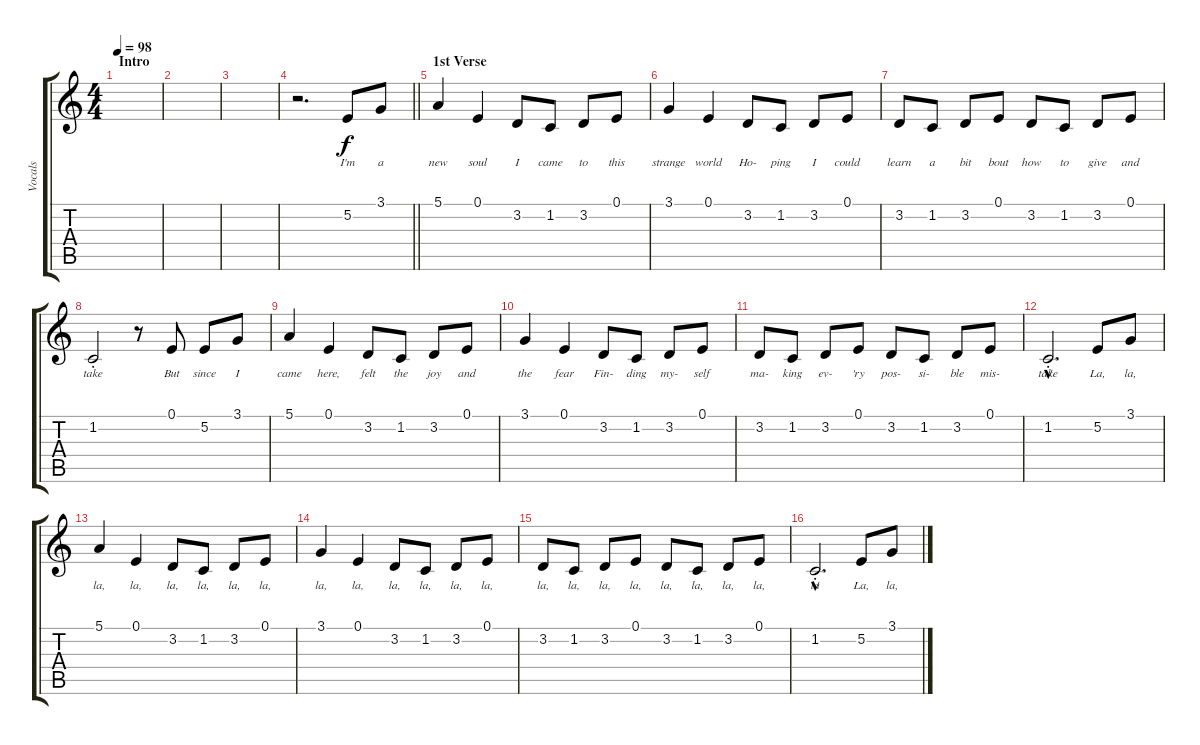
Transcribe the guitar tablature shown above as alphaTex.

\track ("Vocals" "Vocals") {instrument vibraphone}
\staff {score tabs}
\tuning (E4 B3 G3 D3 A2 E2) {hide}
\ts (4 4)
\section ("" "Intro")
\tempo 98
\clef g2
\ks c
|
|
|
\barLineRight lightlight
r.2{d} 5.2.8{lyrics (0 "I'm") lyrics (1 "") lyrics (2 "") lyrics (3 "") lyrics (4 "")} 3.1.8{lyrics (0 "a") lyrics (1 "") lyrics (2 "") lyrics (3 "") lyrics (4 "")} |
\section ("" "1st Verse")
5.1.4{lyrics (0 "new") lyrics (1 "") lyrics (2 "") lyrics (3 "") lyrics (4 "")} 0.1.4{lyrics (0 "soul") lyrics (1 "") lyrics (2 "") lyrics (3 "") lyrics (4 "")} 3.2.8{lyrics (0 "I") lyrics (1 "") lyrics (2 "") lyrics (3 "") lyrics (4 "")} 1.2.8{lyrics (0 "came") lyrics (1 "") lyrics (2 "") lyrics (3 "") lyrics (4 "")} 3.2.8{lyrics (0 "to") lyrics (1 "") lyrics (2 "") lyrics (3 "") lyrics (4 "")} 0.1.8{lyrics (0 "this") lyrics (1 "") lyrics (2 "") lyrics (3 "") lyrics (4 "")} |
3.1.4{lyrics (0 "strange") lyrics (1 "") lyrics (2 "") lyrics (3 "") lyrics (4 "")} 0.1.4{lyrics (0 "world") lyrics (1 "") lyrics (2 "") lyrics (3 "") lyrics (4 "")} 3.2.8{lyrics (0 "Ho-") lyrics (1 "") lyrics (2 "") lyrics (3 "") lyrics (4 "")} 1.2.8{lyrics (0 "ping") lyrics (1 "") lyrics (2 "") lyrics (3 "") lyrics (4 "")} 3.2.8{lyrics (0 "I") lyrics (1 "") lyrics (2 "") lyrics (3 "") lyrics (4 "")} 0.1.8{lyrics (0 "could") lyrics (1 "") lyrics (2 "") lyrics (3 "") lyrics (4 "")} |
3.2.8{lyrics (0 "learn") lyrics (1 "") lyrics (2 "") lyrics (3 "") lyrics (4 "")} 1.2.8{lyrics (0 "a") lyrics (1 "") lyrics (2 "") lyrics (3 "") lyrics (4 "")} 3.2.8{lyrics (0 "bit") lyrics (1 "") lyrics (2 "") lyrics (3 "") lyrics (4 "")} 0.1.8{lyrics (0 "bout") lyrics (1 "") lyrics (2 "") lyrics (3 "") lyrics (4 "")} 3.2.8{lyrics (0 "how") lyrics (1 "") lyrics (2 "") lyrics (3 "") lyrics (4 "")} 1.2.8{lyrics (0 "to") lyrics (1 "") lyrics (2 "") lyrics (3 "") lyrics (4 "")} 3.2.8{lyrics (0 "give") lyrics (1 "") lyrics (2 "") lyrics (3 "") lyrics (4 "")} 0.1.8{lyrics (0 "and") lyrics (1 "") lyrics (2 "") lyrics (3 "") lyrics (4 "")} |
1.2{st}.2{lyrics (0 "take") lyrics (1 "") lyrics (2 "") lyrics (3 "") lyrics (4 "")} r.8 0.1.8{lyrics (0 "But") lyrics (1 "") lyrics (2 "") lyrics (3 "") lyrics (4 "")} 5.2.8{lyrics (0 "since") lyrics (1 "") lyrics (2 "") lyrics (3 "") lyrics (4 "")} 3.1.8{lyrics (0 "I") lyrics (1 "") lyrics (2 "") lyrics (3 "") lyrics (4 "")} |
5.1.4{lyrics (0 "came") lyrics (1 "") lyrics (2 "") lyrics (3 "") lyrics (4 "")} 0.1.4{lyrics (0 "here,") lyrics (1 "") lyrics (2 "") lyrics (3 "") lyrics (4 "")} 3.2.8{lyrics (0 "felt") lyrics (1 "") lyrics (2 "") lyrics (3 "") lyrics (4 "")} 1.2.8{lyrics (0 "the") lyrics (1 "") lyrics (2 "") lyrics (3 "") lyrics (4 "")} 3.2.8{lyrics (0 "joy") lyrics (1 "") lyrics (2 "") lyrics (3 "") lyrics (4 "")} 0.1.8{lyrics (0 "and") lyrics (1 "") lyrics (2 "") lyrics (3 "") lyrics (4 "")} |
3.1.4{lyrics (0 "the") lyrics (1 "") lyrics (2 "") lyrics (3 "") lyrics (4 "")} 0.1.4{lyrics (0 "fear") lyrics (1 "") lyrics (2 "") lyrics (3 "") lyrics (4 "")} 3.2.8{lyrics (0 "Fin-") lyrics (1 "") lyrics (2 "") lyrics (3 "") lyrics (4 "")} 1.2.8{lyrics (0 "ding") lyrics (1 "") lyrics (2 "") lyrics (3 "") lyrics (4 "")} 3.2.8{lyrics (0 "my-") lyrics (1 "") lyrics (2 "") lyrics (3 "") lyrics (4 "")} 0.1.8{lyrics (0 "self") lyrics (1 "") lyrics (2 "") lyrics (3 "") lyrics (4 "")} |
3.2.8{lyrics (0 "ma-") lyrics (1 "") lyrics (2 "") lyrics (3 "") lyrics (4 "")} 1.2.8{lyrics (0 "king") lyrics (1 "") lyrics (2 "") lyrics (3 "") lyrics (4 "")} 3.2.8{lyrics (0 "ev-") lyrics (1 "") lyrics (2 "") lyrics (3 "") lyrics (4 "")} 0.1.8{lyrics (0 "'ry") lyrics (1 "") lyrics (2 "") lyrics (3 "") lyrics (4 "")} 3.2.8{lyrics (0 "pos-") lyrics (1 "") lyrics (2 "") lyrics (3 "") lyrics (4 "")} 1.2.8{lyrics (0 "si-") lyrics (1 "") lyrics (2 "") lyrics (3 "") lyrics (4 "")} 3.2.8{lyrics (0 "ble") lyrics (1 "") lyrics (2 "") lyrics (3 "") lyrics (4 "")} 0.1.8{lyrics (0 "mis-") lyrics (1 "") lyrics (2 "") lyrics (3 "") lyrics (4 "")} |
1.2{hac st}.2{d lyrics (0 "take") lyrics (1 "") lyrics (2 "") lyrics (3 "") lyrics (4 "")} 5.2.8{lyrics (0 "La,") lyrics (1 "") lyrics (2 "") lyrics (3 "") lyrics (4 "")} 3.1.8{lyrics (0 "la,") lyrics (1 "") lyrics (2 "") lyrics (3 "") lyrics (4 "")} |
5.1.4{lyrics (0 "la,") lyrics (1 "") lyrics (2 "") lyrics (3 "") lyrics (4 "")} 0.1.4{lyrics (0 "la,") lyrics (1 "") lyrics (2 "") lyrics (3 "") lyrics (4 "")} 3.2.8{lyrics (0 "la,") lyrics (1 "") lyrics (2 "") lyrics (3 "") lyrics (4 "")} 1.2.8{lyrics (0 "la,") lyrics (1 "") lyrics (2 "") lyrics (3 "") lyrics (4 "")} 3.2.8{lyrics (0 "la,") lyrics (1 "") lyrics (2 "") lyrics (3 "") lyrics (4 "")} 0.1.8{lyrics (0 "la,") lyrics (1 "") lyrics (2 "") lyrics (3 "") lyrics (4 "")} |
3.1.4{lyrics (0 "la,") lyrics (1 "") lyrics (2 "") lyrics (3 "") lyrics (4 "")} 0.1.4{lyrics (0 "la,") lyrics (1 "") lyrics (2 "") lyrics (3 "") lyrics (4 "")} 3.2.8{lyrics (0 "la,") lyrics (1 "") lyrics (2 "") lyrics (3 "") lyrics (4 "")} 1.2.8{lyrics (0 "la,") lyrics (1 "") lyrics (2 "") lyrics (3 "") lyrics (4 "")} 3.2.8{lyrics (0 "la,") lyrics (1 "") lyrics (2 "") lyrics (3 "") lyrics (4 "")} 0.1.8{lyrics (0 "la,") lyrics (1 "") lyrics (2 "") lyrics (3 "") lyrics (4 "")} |
3.2.8{lyrics (0 "la,") lyrics (1 "") lyrics (2 "") lyrics (3 "") lyrics (4 "")} 1.2.8{lyrics (0 "la,") lyrics (1 "") lyrics (2 "") lyrics (3 "") lyrics (4 "")} 3.2.8{lyrics (0 "la,") lyrics (1 "") lyrics (2 "") lyrics (3 "") lyrics (4 "")} 0.1.8{lyrics (0 "la,") lyrics (1 "") lyrics (2 "") lyrics (3 "") lyrics (4 "")} 3.2.8{lyrics (0 "la,") lyrics (1 "") lyrics (2 "") lyrics (3 "") lyrics (4 "")} 1.2.8{lyrics (0 "la,") lyrics (1 "") lyrics (2 "") lyrics (3 "") lyrics (4 "")} 3.2.8{lyrics (0 "la,") lyrics (1 "") lyrics (2 "") lyrics (3 "") lyrics (4 "")} 0.1.8{lyrics (0 "la,") lyrics (1 "") lyrics (2 "") lyrics (3 "") lyrics (4 "")} |
1.2{hac st}.2{d lyrics (0 "la") lyrics (1 "") lyrics (2 "") lyrics (3 "") lyrics (4 "")} 5.2.8{lyrics (0 "La,") lyrics (1 "") lyrics (2 "") lyrics (3 "") lyrics (4 "")} 3.1.8{lyrics (0 "la,") lyrics (1 "") lyrics (2 "") lyrics (3 "") lyrics (4 "")}
